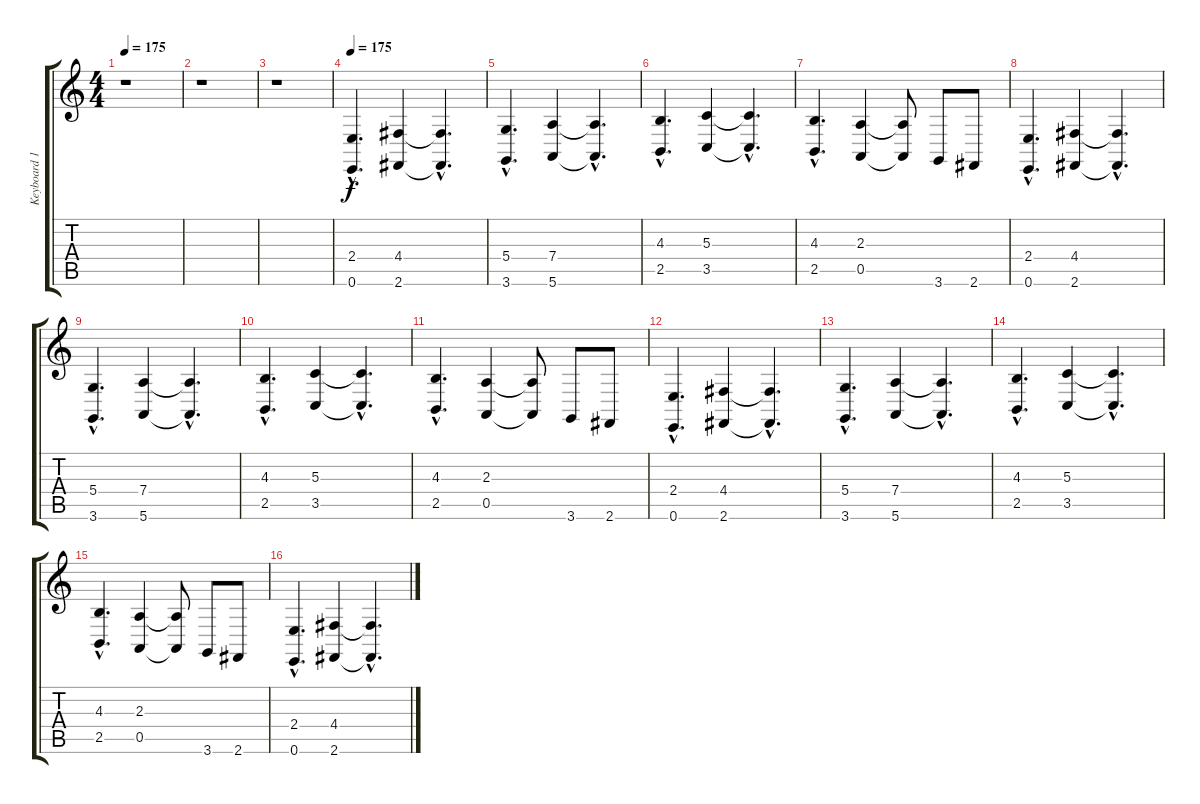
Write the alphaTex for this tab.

\track ("Keyboard 1" "Keyboard 1") {instrument stringensemble1}
\staff {score tabs}
\tuning (E4 B3 G3 D3 A2 E2) {hide}
\ts (4 4)
\tempo 175
\clef g2
\ks c
r.1{dy f} |
r.1 |
r.1 |
\tempo 175
(2.4{hac} 0.6{hac}).4{d volume 10 instrument stringensemble1} (4.4 2.6).4 (4.4{hac t} 2.6{hac t}).4{d} |
(5.4{hac} 3.6{hac}).4{d} (7.4 5.6).4 (7.4{hac t} 5.6{hac t}).4{d} |
(4.3{hac} 2.5{hac}).4{d} (5.3 3.5).4 (5.3{hac t} 3.5{hac t}).4{d} |
(4.3{hac} 2.5{hac}).4{d} (2.3 0.5).4 (2.3{t} 0.5{t}).8 3.6.8 2.6.8 |
(2.4{hac} 0.6{hac}).4{d} (4.4 2.6).4 (4.4{hac t} 2.6{hac t}).4{d} |
(5.4{hac} 3.6{hac}).4{d} (7.4 5.6).4 (7.4{hac t} 5.6{hac t}).4{d} |
(4.3{hac} 2.5{hac}).4{d} (5.3 3.5).4 (5.3{hac t} 3.5{hac t}).4{d} |
(4.3{hac} 2.5{hac}).4{d} (2.3 0.5).4 (2.3{t} 0.5{t}).8 3.6.8 2.6.8 |
(2.4{hac} 0.6{hac}).4{d} (4.4 2.6).4 (4.4{hac t} 2.6{hac t}).4{d} |
(5.4{hac} 3.6{hac}).4{d} (7.4 5.6).4 (7.4{hac t} 5.6{hac t}).4{d} |
(4.3{hac} 2.5{hac}).4{d} (5.3 3.5).4 (5.3{hac t} 3.5{hac t}).4{d} |
(4.3{hac} 2.5{hac}).4{d} (2.3 0.5).4 (2.3{t} 0.5{t}).8 3.6.8 2.6.8 |
(2.4{hac} 0.6{hac}).4{d} (4.4 2.6).4 (4.4{hac t} 2.6{hac t}).4{d}
